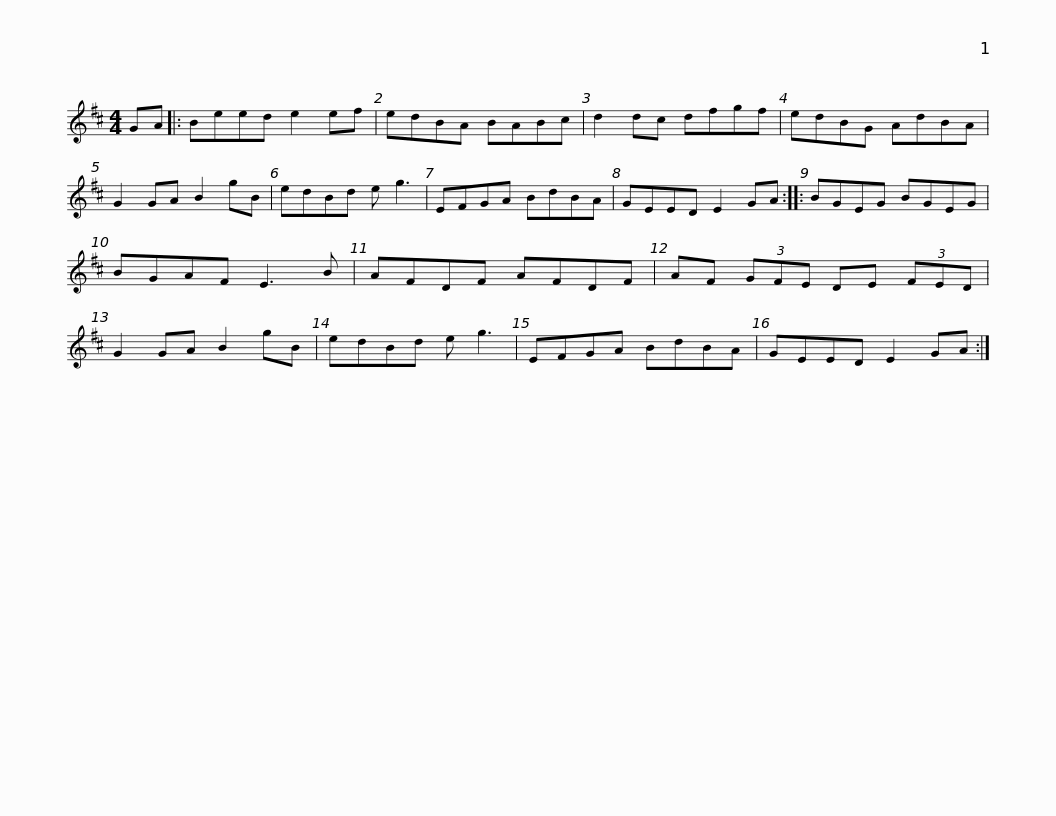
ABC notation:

X:1
L:1/8
M:4/4
I:linebreak $
K:D
V:1 treble
V:1
 GA |: Beed e2 ef | edBA BABc | d2 dc dfgf | edBG AdBA | %5
 G2 GA B2 gB |$ edBd e g3 | EFGA BdBA | GEED E2 GA :: BGEG BGEG | %10
 BGAF E3 B | AFDF AFDF |$ AF (3GFE DE (3FED | G2 GA B2 gB | edBd e g3 | %15
 EFGA BdBA | GEED E2 GA :| %17
